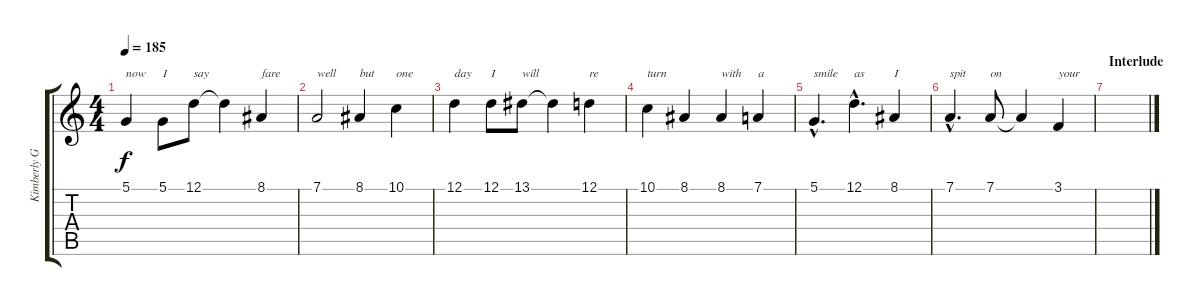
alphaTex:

\track ("Kimberly Goss" "Kimberly G") {instrument clarinet}
\staff {score tabs}
\tuning (D4 A3 F3 C3 G2 D2) {hide}
\ts (4 4)
\tempo 185
\clef g2
\ks c
5.1.4{txt "now" dy f} 5.1.8{txt "I"} 12.1.8{txt "say"} 12.1{t}.4 8.1.4{txt "fare"} |
7.1.2{txt "well"} 8.1.4{txt "but"} 10.1.4{txt "one"} |
12.1.4{txt "day"} 12.1.8{txt "I"} 13.1.8{txt "will"} 13.1{t}.4 12.1.4{txt "re"} |
10.1.4{txt "turn"} 8.1.4 8.1.4{txt "with"} 7.1.4{txt "a"} |
5.1{hac}.4{d txt "smile"} 12.1{hac}.4{d txt "as"} 8.1.4{txt "I"} |
7.1{hac}.4{d txt "spit"} 7.1.8{txt "on"} 7.1{t}.4 3.1.4{txt "your"} |
\section ("" "Interlude")
